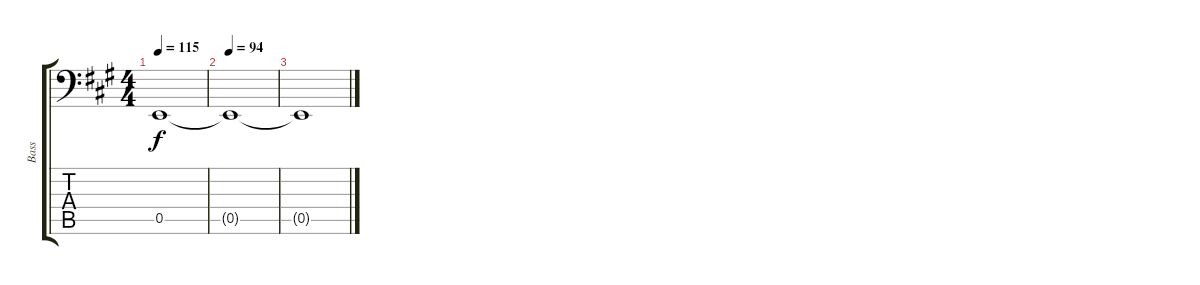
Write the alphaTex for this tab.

\track ("Bass" "Bass") {instrument electricbassfinger}
\staff {score tabs}
\tuning (C3 G2 D2 A1 E1 B0) {hide}
\ts (4 4)
\tempo 115
\clef f4
\ks a
0.5{t}.1{dy f} |
\tempo 94
0.5{t}.1 |
0.5{t}.1
